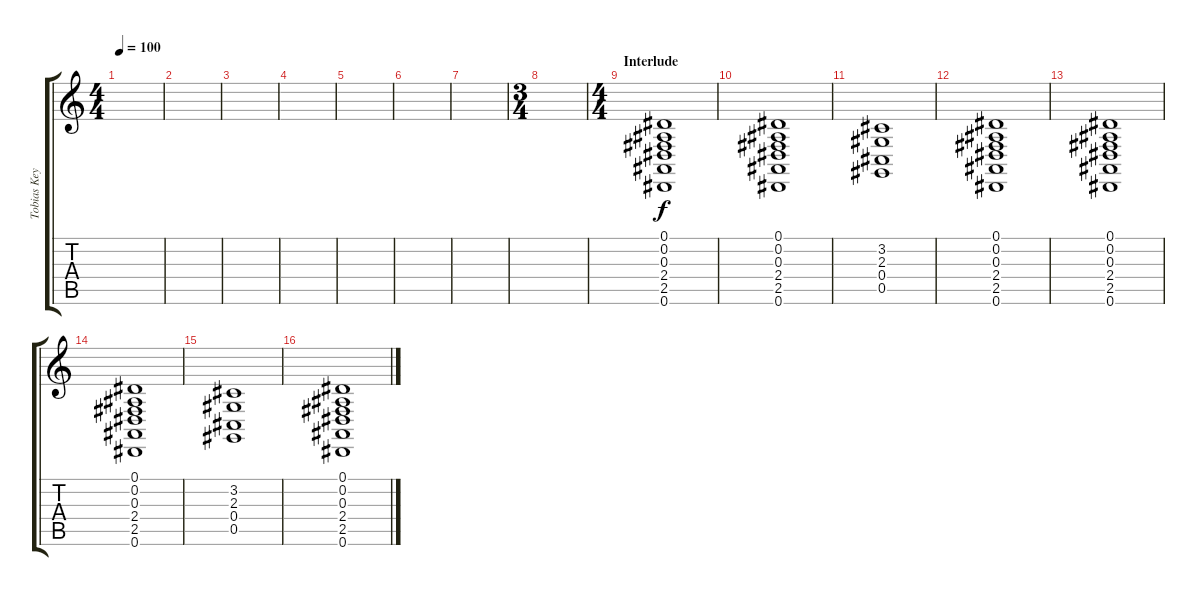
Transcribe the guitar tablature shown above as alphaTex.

\track ("Tobias Keyboards" "Tobias Key") {instrument choiraahs}
\staff {score tabs}
\tuning (Eb4 Bb3 Gb3 Db3 Ab2 Eb2) {hide}
\ts (4 4)
\tempo 100
\clef g2
\ks c
|
|
|
|
|
|
|
\ts (3 4)
|
\ts (4 4)
\section ("" "Interlude")
(0.1 0.2 0.3 2.4 2.5 0.6).1 |
(0.1 0.2 0.3 2.4 2.5 0.6).1 |
(3.2 2.3 0.4 0.5).1 |
(0.1 0.2 0.3 2.4 2.5 0.6).1 |
(0.1 0.2 0.3 2.4 2.5 0.6).1 |
(0.1 0.2 0.3 2.4 2.5 0.6).1 |
(3.2 2.3 0.4 0.5).1 |
(0.1 0.2 0.3 2.4 2.5 0.6).1
